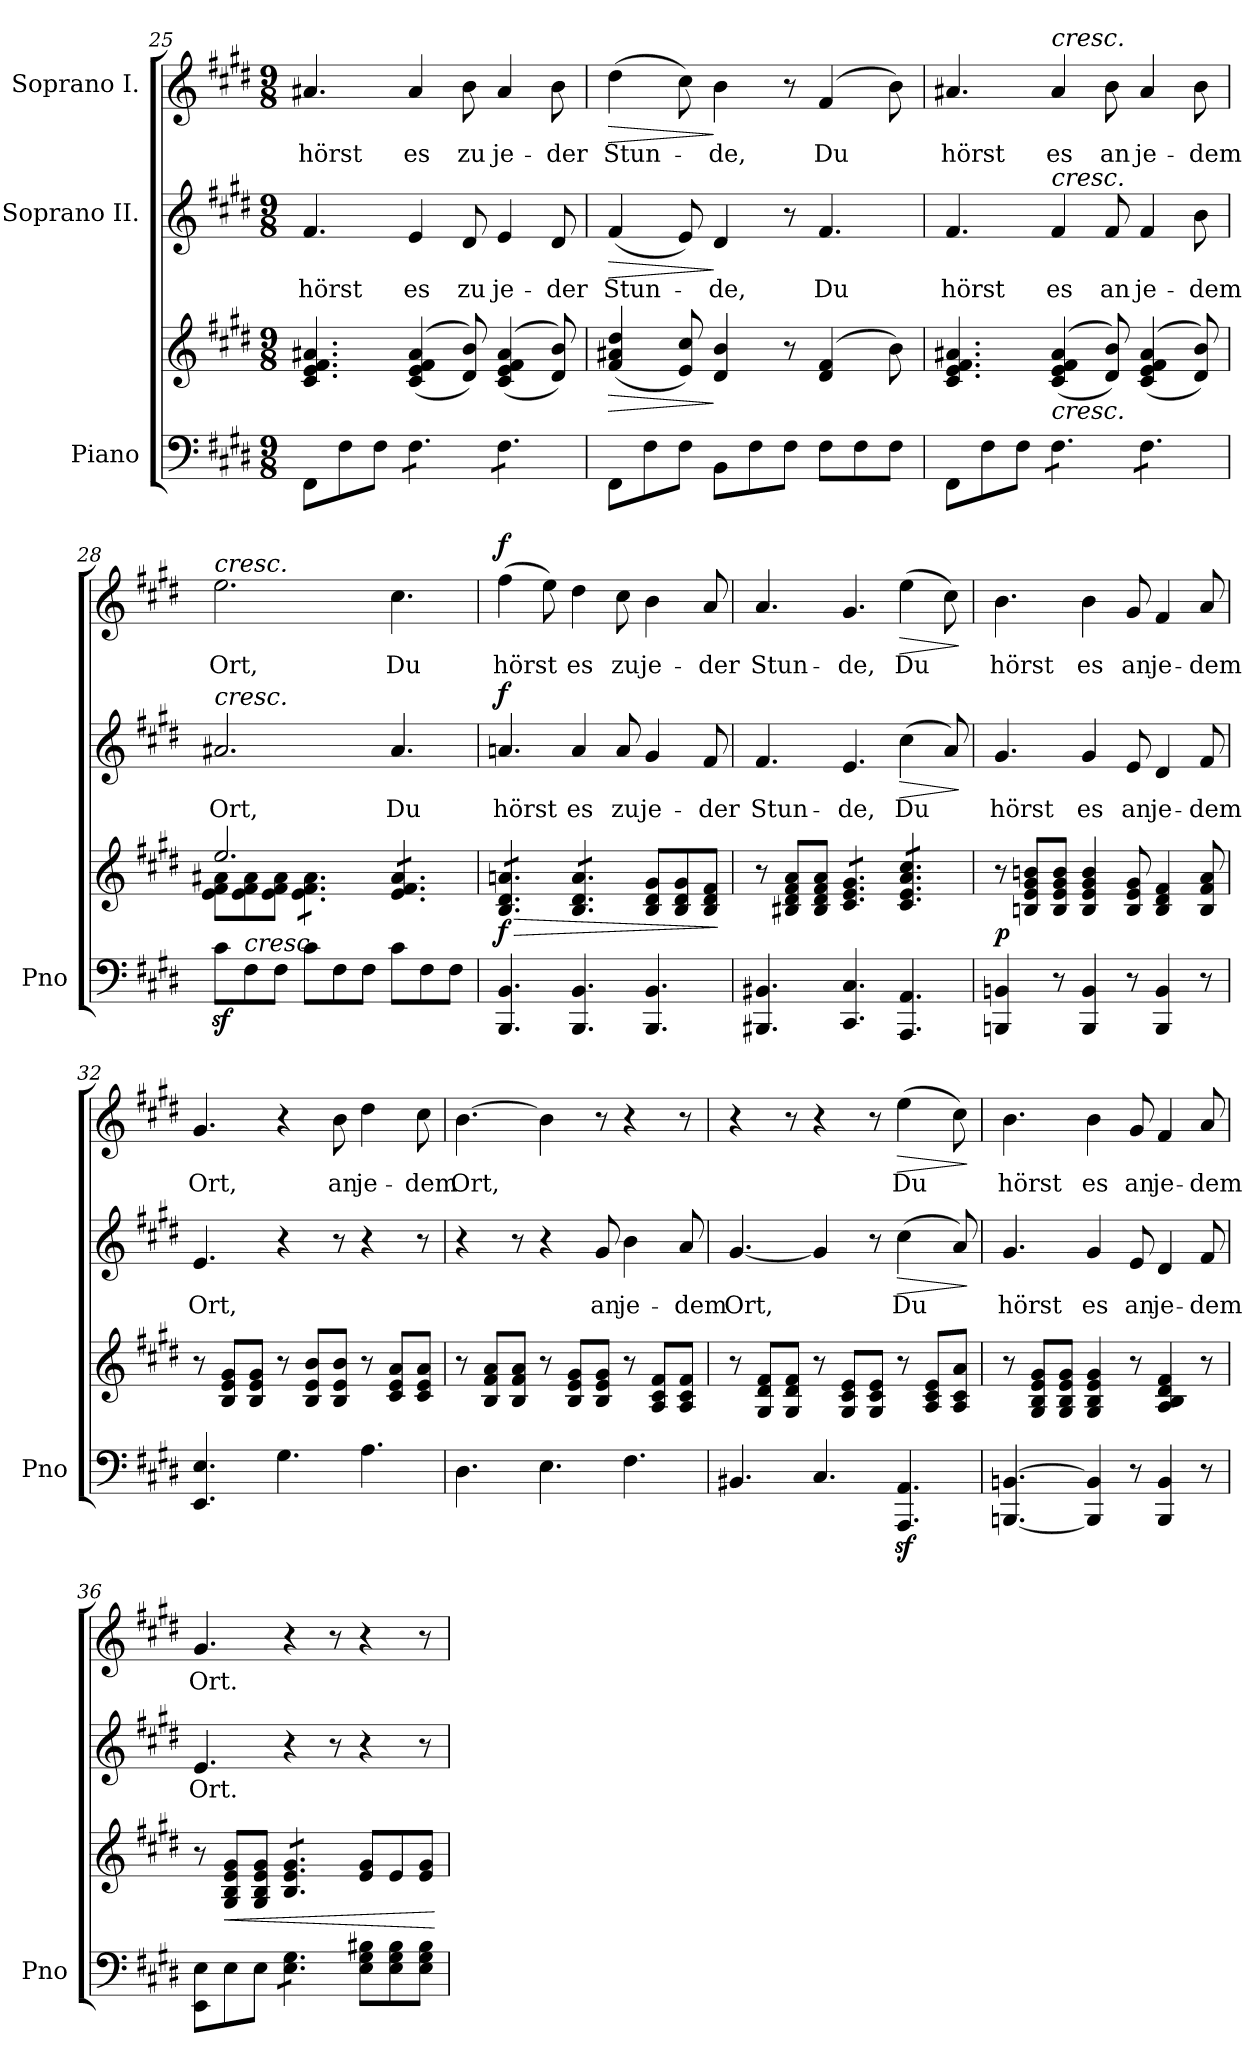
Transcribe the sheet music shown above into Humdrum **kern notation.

**kern	**kern	**dynam	**kern	**text	**dynam	**kern	**text	**dynam
*part3	*part3	*part3	*part2	*part2	*part2	*part1	*part1	*part1
*staff4	*staff3	*staff3/4	*staff2	*staff2	*staff2	*staff1	*staff1	*staff1
*I"Piano	*	*	*I"Soprano II.	*	*	*I"Soprano I.	*	*
*I'Pno	*	*	*	*	*	*	*	*
*clefF4	*clefG2	*	*clefG2	*	*	*clefG2	*	*
*k[f#c#g#d#]	*k[f#c#g#d#]	*	*k[f#c#g#d#]	*	*	*k[f#c#g#d#]	*	*
*M9/8	*M9/8	*	*M9/8	*	*	*M9/8	*	*
=25	=25	=25	=25	=25	=25	=25	=25	=25
!	!	!	!	!LO:LY:b	!	!	!LO:LY:b	!
8FF#\L	4.c#/ 4.e/ 4.f#/ 4.a#X/	.	4.f#/	hörst	.	4.a#X/	hörst	.
8F#\	.	.	.	.	.	.	.	.
8F#\J	.	.	.	.	.	.	.	.
!	!	!	!	!LO:LY:b	!	!	!LO:LY:b	!
*tremolo	*	*	*	*	*	*	*	*
8F#\L	(>(<4c#/ 4e/ 4f#/ 4a#/	.	4e/	es	.	4a#/	es	.
8F#\	.	.	.	.	.	.	.	.
!	!	!	!	!LO:LY:b	!	!	!LO:LY:b	!
8F#\J	8d#/ 8b/))	.	8d#/	zu	.	8b\	zu	.
!	!	!	!	!LO:LY:b	!	!	!LO:LY:b	!
8F#\L	(>(<4c#/ 4e/ 4f#/ 4a#/	.	4e/	je-	.	4a#/	je-	.
8F#\	.	.	.	.	.	.	.	.
!	!	!	!	!LO:LY:b	!	!	!LO:LY:b	!
8F#\J	8d#/ 8b/))	.	8d#/	-der	.	8b\	-der	.
*Xtremolo	*	*	*	*	*	*	*	*
!!LO:PB:g=z
=26	=26	=26	=26	=26	=26	=26	=26	=26
!	!	!LO:HP:b	!	!LO:LY:b	!LO:HP:b	!	!LO:LY:b	!LO:HP:b
8FF#\L	(<4f#/ 4a#X/ 4dd#/	>	(<4f#/	Stun-	>	(>4dd#\	-Stun-	>
8F#\	.	.	.	.	.	.	.	.
8F#\J	8e/ 8cc#/)	.	8e/)	.	.	8cc#\)	.	.
*	*	*	*	*	*	*MM132	*	*
!	!	!	!	!LO:LY:b	!	!	!LO:LY:b	!
8BB\L	4d#/ 4b/	]	4d#/	-de,	]	4b\	-de,	]
8F#\	.	.	.	.	.	.	.	.
8F#\J	8r	.	8r	.	.	8r	.	.
!	!	!	!	!LO:LY:b	!	!	!LO:LY:b	!
8F#\L	(>4d#/ 4f#/	.	4.f#/	Du	.	(>4f#/	Du	.
8F#\	.	.	.	.	.	.	.	.
8F#\J	8b\)	.	.	.	.	8b\)	.	.
=27	=27	=27	=27	=27	=27	=27	=27	=27
!	!	!	!	!LO:LY:b	!	!	!LO:LY:b	!
8FF#\L	4.c#/ 4.e/ 4.f#/ 4.a#X/	.	4.f#/	hörst	.	4.a#X/	hörst	.
8F#\	.	.	.	.	.	.	.	.
8F#\J	.	.	.	.	.	.	.	.
*	*	*	*	*	*	*MM129	*	*
!	!	!	!	!	!	!LO:TX:a:i:t=cresc.	!	!
!	!	!	!LO:TX:a:i:t=cresc.	!	!	!	!	!
!	!LO:TX:b:i:t=cresc.	!	!	!	!	!	!	!
!	!	!	!	!LO:LY:b	!	!	!LO:LY:b	!
*tremolo	*	*	*	*	*	*	*	*
8F#\L	(>(<4c#/ 4e/ 4f#/ 4a#/	.	4f#/	es	.	4a#/	es	.
8F#\	.	.	.	.	.	.	.	.
!	!	!	!	!LO:LY:b	!	!	!LO:LY:b	!
8F#\J	8d#/ 8b/))	.	8f#/	an	.	8b\	an	.
!	!	!	!	!LO:LY:b	!	!	!LO:LY:b	!
8F#\L	(>(<4c#/ 4e/ 4f#/ 4a#/	.	4f#/	je-	.	4a#/	je-	.
8F#\	.	.	.	.	.	.	.	.
*	*	*	*	*	*	*MM126	*	*
!	!	!	!	!LO:LY:b	!	!	!LO:LY:b	!
8F#\J	8d#/ 8b/))	.	8b\	-dem	.	8b\	-dem	.
*Xtremolo	*	*	*	*	*	*	*	*
=28	=28	=28	=28	=28	=28	=28	=28	=28
*	*^	*	*	*	*	*	*	*
!	!	!	!	!	!	!	!LO:TX:a:i:t=cresc.	!	!
!	!	!	!	!LO:TX:a:i:t=cresc.	!	!	!	!	!
!	!	!	!	!	!LO:LY:b	!	!	!LO:LY:b	!
8c#z>\L	8e\ 8f#\ 8a#X\L	2.ee/	.	2.a#X/	Ort,	.	2.ee\	Ort,	.
!LO:TX:a:i:t=cresc.	!	!	!	!	!	!	!	!	!
8F#\	8e\ 8f#\ 8a#\	.	.	.	.	.	.	.	.
8F#\J	8e\ 8f#\ 8a#\J	.	.	.	.	.	.	.	.
*	*tremolo	*	*	*	*	*	*	*	*
8c#\L	8e\ 8f#\ 8a#\L	.	.	.	.	.	.	.	.
8F#\	8e\ 8f#\ 8a#\	.	.	.	.	.	.	.	.
8F#\J	8e\ 8f#\ 8a#\J	.	.	.	.	.	.	.	.
!	!	!	!	!	!LO:LY:b	!	!	!LO:LY:b	!
8c#\L	8e/ 8f#/ 8a#/L	4.ryy	.	4.a#/	Du	.	4.cc#\	Du	.
8F#\	8e/ 8f#/ 8a#/	.	.	.	.	.	.	.	.
8F#\J	8e/ 8f#/ 8a#/J	.	.	.	.	.	.	.	.
*	*v	*v	*	*	*	*	*	*	*
=29	=29	=29	=29	=29	=29	=29	=29	=29
!	!	!LO:HP:b	!	!LO:LY:b	!	!	!LO:LY:b	!
!	!	!LO:DY:n=1:b	!	!	!LO:DY:a	!	!	!LO:DY:a
4.BBB/ 4.BB/	8B/ 8d#/ 8an/L	> f	4.an/	hörst	f	(>4ff#\	hörst	f
.	8B/ 8d#/ 8an/	.	.	.	.	.	.	.
.	8B/ 8d#/ 8an/J	.	.	.	.	8ee\)	.	.
!	!	!	!	!LO:LY:b	!	!	!LO:LY:b	!
4.BBB/ 4.BB/	8B/ 8d#/ 8a/L	.	4a/	es	.	4dd#\	es	.
.	8B/ 8d#/ 8a/	.	.	.	.	.	.	.
!	!	!	!	!LO:LY:b	!	!	!LO:LY:b	!
.	8B/ 8d#/ 8a/J	.	8a/	zu	.	8cc#\	zu	.
*	*Xtremolo	*	*	*	*	*	*	*
!	!	!	!	!LO:LY:b	!	!	!LO:LY:b	!
4.BBB/ 4.BB/	8B/ 8d#/ 8g#/L	.	4g#/	je-	.	4b\	je-	.
.	8B/ 8d#/ 8g#/	.	.	.	.	.	.	.
!	!	!	!	!LO:LY:b	!	!	!LO:LY:b	!
.	8B/ 8d#/ 8f#/J	.	8f#/	-der	.	8a/	-der	.
.	.	]	.	.	.	.	.	.
!!LO:LB:g=z
=30	=30	=30	=30	=30	=30	=30	=30	=30
!	!	!	!	!LO:LY:b	!	!	!LO:LY:b	!
4.BBB#X/ 4.BB#X/	8r	.	4.f#/	Stun-	.	4.a/	Stun-	.
.	8B#X/ 8d#/ 8f#/ 8a/L	.	.	.	.	.	.	.
.	8B#/ 8d#/ 8f#/ 8a/J	.	.	.	.	.	.	.
!	!	!	!	!LO:LY:b	!	!	!LO:LY:b	!
*	*tremolo	*	*	*	*	*	*	*
4.CC#/ 4.C#/	8c#/ 8e/ 8g#/L	.	4.e/	-de,	.	4.g#/	-de,	.
.	8c#/ 8e/ 8g#/	.	.	.	.	.	.	.
.	8c#/ 8e/ 8g#/J	.	.	.	.	.	.	.
!	!	!	!	!LO:LY:b	!LO:HP:b	!	!LO:LY:b	!LO:HP:b
4.AAA/ 4.AA/	8c#/ 8e/ 8a/ 8cc#/L	.	(>4cc#\	Du	>	(>4ee\	Du	>
.	8c#/ 8e/ 8a/ 8cc#/	.	.	.	.	.	.	.
.	8c#/ 8e/ 8a/ 8cc#/J	.	8a/)	.	.	8cc#\)	.	.
*	*Xtremolo	*	*	*	*	*	*	*
.	.	.	.	.	]	.	.	]
=31	=31	=31	=31	=31	=31	=31	=31	=31
*	*	*	*	*	*	*MM129	*	*
!	!	!LO:DY:b	!	!LO:LY:b	!	!	!LO:LY:b	!
4BBBn/ 4BBn/	8r	p	4.g#/	hörst	.	4.b\	hörst	.
.	8Bn/ 8e/ 8g#/ 8bn/L	.	.	.	.	.	.	.
8r	8B/ 8e/ 8g#/ 8b/J	.	.	.	.	.	.	.
!	!	!	!	!LO:LY:b	!	!	!LO:LY:b	!
4BBB/ 4BB/	4B/ 4e/ 4g#/ 4b/	.	4g#/	es	.	4b\	es	.
!	!	!	!	!LO:LY:b	!	!	!LO:LY:b	!
8r	8B/ 8e/ 8g#/	.	8e/	an	.	8g#/	an	.
!	!	!	!	!LO:LY:b	!	!	!LO:LY:b	!
4BBB/ 4BB/	4B/ 4d#/ 4f#/	.	4d#/	je-	.	4f#/	je-	.
!	!	!	!	!LO:LY:b	!	!	!LO:LY:b	!
8r	8B/ 8f#/ 8a/	.	8f#/	-dem	.	8a/	-dem	.
=32	=32	=32	=32	=32	=32	=32	=32	=32
!	!	!	!	!LO:LY:b	!	!	!LO:LY:b	!
4.EE/ 4.E/	8r	.	4.e/	Ort,	.	4.g#/	Ort,	.
.	8B/ 8e/ 8g#/L	.	.	.	.	.	.	.
.	8B/ 8e/ 8g#/J	.	.	.	.	.	.	.
4.G#\	8r	.	4r	.	.	4r	.	.
.	8B/ 8e/ 8b/L	.	.	.	.	.	.	.
!	!	!	!	!	!	!	!LO:LY:b	!
.	8B/ 8e/ 8b/J	.	8r	.	.	8b\	an	.
!	!	!	!	!	!	!	!LO:LY:b	!
4.A\	8r	.	4r	.	.	4dd#\	je-	.
.	8c#/ 8e/ 8a/L	.	.	.	.	.	.	.
!	!	!	!	!	!	!	!LO:LY:b	!
.	8c#/ 8e/ 8a/J	.	8r	.	.	8cc#\	-dem	.
=33	=33	=33	=33	=33	=33	=33	=33	=33
!	!	!	!	!	!	!	!LO:LY:b	!
4.D#\	8r	.	4r	.	.	[4.b\	Ort,	.
.	8B/ 8f#/ 8a/L	.	.	.	.	.	.	.
.	8B/ 8f#/ 8a/J	.	8r	.	.	.	.	.
4.E\	8r	.	4r	.	.	4b\]	.	.
.	8B/ 8e/ 8g#/L	.	.	.	.	.	.	.
!	!	!	!	!LO:LY:b	!	!	!	!
.	8B/ 8e/ 8g#/J	.	8g#/	an	.	8r	.	.
!	!	!	!	!LO:LY:b	!	!	!	!
4.F#\	8r	.	4b\	je-	.	4r	.	.
.	8A/ 8c#/ 8f#/L	.	.	.	.	.	.	.
!	!	!	!	!LO:LY:b	!	!	!	!
.	8A/ 8c#/ 8f#/J	.	8a/	-dem	.	8r	.	.
!!LO:LB:g=z
=34	=34	=34	=34	=34	=34	=34	=34	=34
!	!	!	!	!LO:LY:b	!	!	!	!
4.BB#X/	8r	.	[4.g#/	Ort,	.	4r	.	.
.	8G#/ 8d#/ 8f#/L	.	.	.	.	.	.	.
.	8G#/ 8d#/ 8f#/J	.	.	.	.	8r	.	.
4.C#/	8r	.	4g#/]	.	.	4r	.	.
.	8G#/ 8c#/ 8e/L	.	.	.	.	.	.	.
.	8G#/ 8c#/ 8e/J	.	8r	.	.	8r	.	.
!	!	!	!	!LO:LY:b	!LO:HP:b	!	!LO:LY:b	!LO:HP:b
4.AAA/z> 4.AA/z>	8r	.	(>4cc#\	Du	>	(>4ee\	Du	>
.	8A/ 8c#/ 8e/L	.	.	.	.	.	.	.
.	8A/ 8c#/ 8a/J	.	8a/)	.	.	8cc#\)	.	.
.	.	.	.	.	]	.	.	]
=35	=35	=35	=35	=35	=35	=35	=35	=35
!	!	!	!	!LO:LY:b	!	!	!LO:LY:b	!
[4.BBBn/ [4.BBn/	8r	.	4.g#/	hörst	.	4.b\	hörst	.
.	8G#/ 8B/ 8e/ 8g#/L	.	.	.	.	.	.	.
.	8G#/ 8B/ 8e/ 8g#/J	.	.	.	.	.	.	.
!	!	!	!	!LO:LY:b	!	!	!LO:LY:b	!
4BBB/] 4BB/]	4G#/ 4B/ 4e/ 4g#/	.	4g#/	es	.	4b\	es	.
!	!	!	!	!LO:LY:b	!	!	!LO:LY:b	!
8r	8r	.	8e/	an	.	8g#/	an	.
!	!	!	!	!LO:LY:b	!	!	!LO:LY:b	!
4BBB/ 4BB/	4A/ 4B/ 4d#/ 4f#/	.	4d#/	je-	.	4f#/	je-	.
!	!	!	!	!LO:LY:b	!	!	!LO:LY:b	!
8r	8r	.	8f#/	-dem	.	8a/	-dem	.
=36	=36	=36	=36	=36	=36	=36	=36	=36
*	*	*	*	*	*	*MM126	*	*
!	!	!	!	!LO:LY:b	!	!	!LO:LY:b	!
8EE\ 8E\L	8r	.	4.e/	Ort.	.	4.g#/	Ort.	.
!	!	!LO:HP:b	!	!	!	!	!	!
8E\	8G#/ 8B/ 8e/ 8g#/L	<	.	.	.	.	.	.
8E\J	8G#/ 8B/ 8e/ 8g#/J	.	.	.	.	.	.	.
*tremolo	*	*	*	*	*	*	*	*
*	*tremolo	*	*	*	*	*	*	*
8E\ 8G#\L	8B/ 8e/ 8g#/L	.	4r	.	.	4r	.	.
8E\ 8G#\	8B/ 8e/ 8g#/	.	.	.	.	.	.	.
8E\ 8G#\J	8B/ 8e/ 8g#/J	.	8r	.	.	8r	.	.
*	*Xtremolo	*	*	*	*	*	*	*
*Xtremolo	*	*	*	*	*	*	*	*
8E\ 8G#\ 8B#X\L	8e/ 8g#/L	.	4r	.	.	4r	.	.
8E\ 8G#\ 8B#\	8e/	.	.	.	.	.	.	.
8E\ 8G#\ 8B#\J	8e/ 8g#/J	.	8r	.	.	8r	.	.
.	.	[	.	.	.	.	.	.
=	=	=	=	=	=	=	=	=
*-	*-	*-	*-	*-	*-	*-	*-	*-
